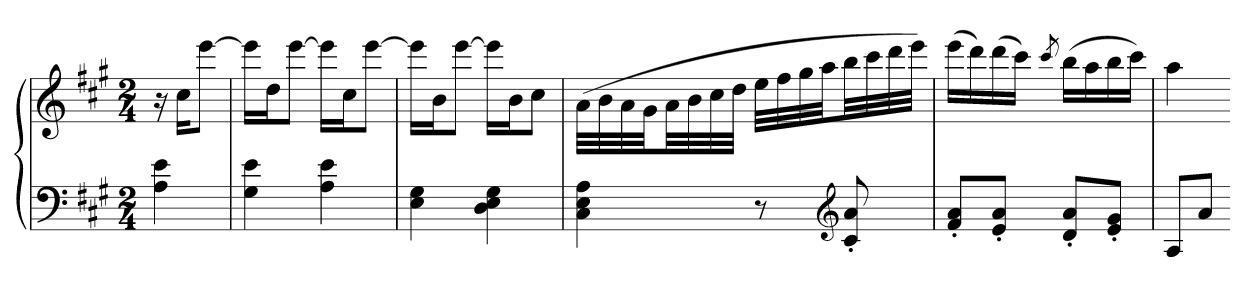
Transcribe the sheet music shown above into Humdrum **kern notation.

**kern	**kern
*part1	*part1
*staff2	*staff1
*clefF4	*clefG2
*k[f#c#g#]	*k[f#c#g#]
*A:	*A:
*M2/4	*M2/4
=	=
4A 4e	16r
.	16cc#KL
.	[8eeeJ
=25	=25
4G# 4e	16eeeLL]
.	16ddJ
.	[8eeeJ
4A 4e	16eeeLL]
.	16cc#J
.	[8eeeJ
=26	=26
4E 4G#	16eeeLL]
.	16bJ
.	[8eeeJ
4D 4E 4G#	16eeeLL]
.	16bJ
.	8cc#J
=27	=27
4C# 4E 4A	(32aLLL
.	32b
.	32a
.	32g#JJ
.	32aLL
.	32b
.	32cc#
.	32ddJJJ
8r	32eeLLL
.	32ff#
.	32gg#
.	32aaJJ
*clefG2	*
8c#' 8a'	32bbLL
.	32ccc#
.	32ddd
.	32eeeJJJ)
=28	=28
8f#' 8a'L	(16eeeLL
.	16ddd)
8e' 8a'J	(16ddd
.	16ccc#JJ)
.	8qccc#
8d' 8a'L	(16bbLL
.	16aa
8e' 8g#'J	16bb
.	16ccc#JJ)
=29	=29
8AL	4aa
8aJ	.
=-	=-
*-	*-
